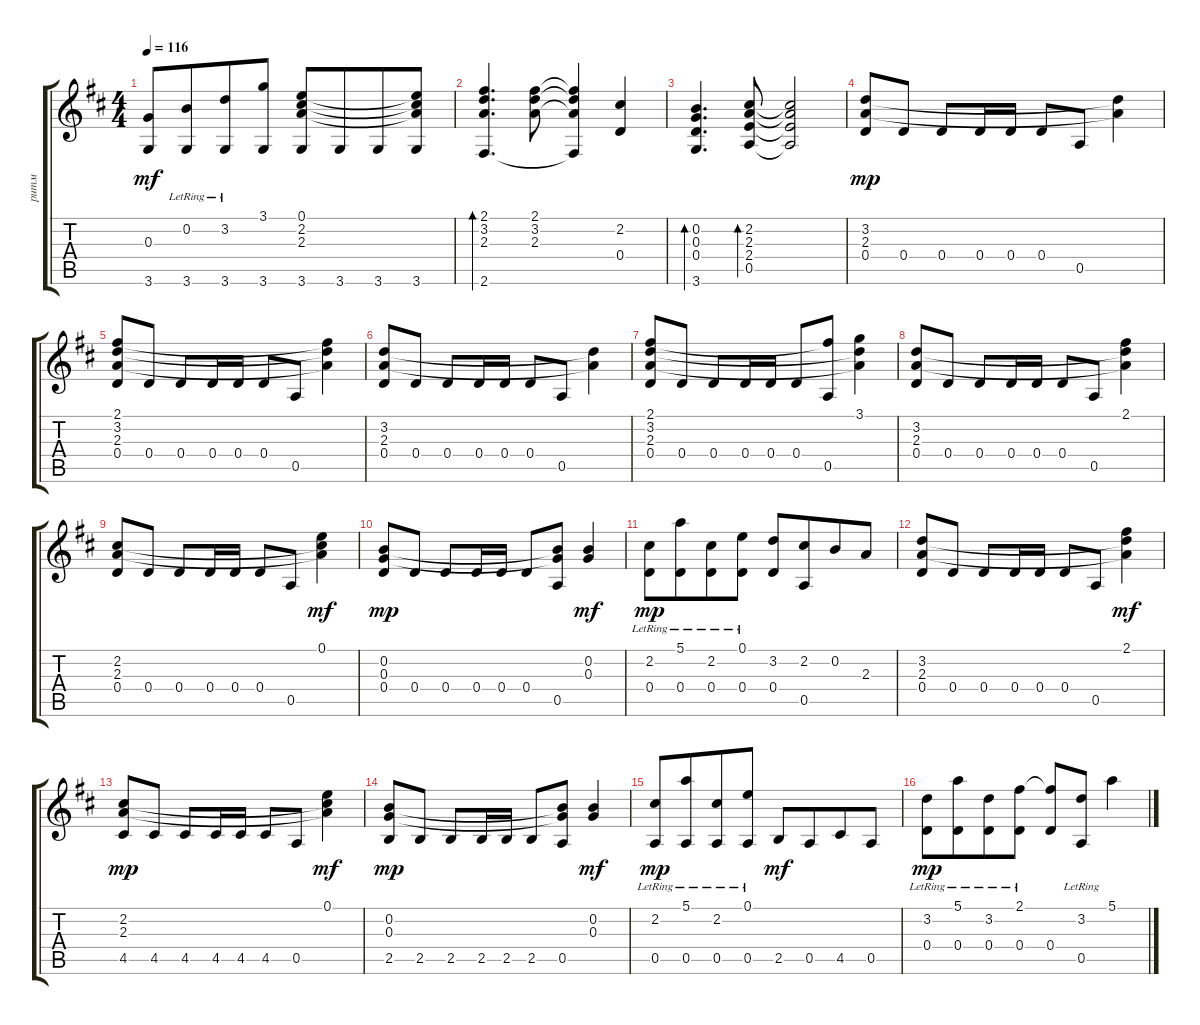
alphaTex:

\track ("ритм" "ритм") {instrument acousticguitarsteel}
\staff {score tabs}
\tuning (E4 B3 G3 D3 A2 E2) {hide}
\ts (4 4)
\tempo 116
\clef g2
\ks d
(0.3 3.6).8{dy mf} (0.2{lr} 3.6).8{beam merge} (3.2{lr} 3.6).8 (3.1 3.6).8 (0.1 2.2 2.3 3.6).8 3.6.8{beam merge} 3.6.8 (0.1{t} 2.2{t} 2.3{t} 3.6).8 |
(2.1 3.2 2.3 2.6).4{d bd 60} (2.1 3.2 2.3).8 (2.1{t} 3.2{t} 2.3{t} 2.6{t}).4 (2.2 0.4).4 |
(0.2 0.3 0.4 3.6).4{d bd 60} (2.2 2.3 2.4 0.5).8{bd 60} (2.2{t} 2.3{t} 2.4{t} 0.5{t}).2 |
(3.2 2.3 0.4).8{dy mp} 0.4.8 0.4.8 0.4.16 0.4.16 0.4.8 0.5.8 (3.2{t} 2.3{t}).4 |
(2.1 3.2 2.3 0.4).8 0.4.8 0.4.8 0.4.16 0.4.16 0.4.8 0.5.8 (2.1{t} 3.2{t} 2.3{t}).4 |
(3.2 2.3 0.4).8 0.4.8 0.4.8 0.4.16 0.4.16 0.4.8 0.5.8 (3.2{t} 2.3{t}).4 |
(2.1 3.2 2.3 0.4).8 0.4.8 0.4.8 0.4.16 0.4.16 0.4.8 (2.1{t} 0.5).8 (3.1 3.2{t} 2.3{t}).4 |
(3.2 2.3 0.4).8 0.4.8 0.4.8 0.4.16 0.4.16 0.4.8 0.5.8 (2.1 3.2{t} 2.3{t}).4 |
(2.2 2.3 0.4).8 0.4.8 0.4.8 0.4.16 0.4.16 0.4.8 0.5.8 (0.1 2.2{t} 2.3{t}).4{dy mf} |
(0.2 0.3 0.4).8{dy mp} 0.4.8 0.4.8 0.4.16 0.4.16 0.4.8 (0.2{t} 0.3{t} 0.5).8 (0.2 0.3).4{dy mf} |
(2.2{lr} 0.4).8{dy mp} (5.1{lr} 0.4).8{beam merge} (2.2{lr} 0.4).8 (0.1{lr} 0.4).8 (3.2 0.4).8 (2.2 0.5).8{beam merge} 0.2.8 2.3.8 |
(3.2 2.3 0.4).8 0.4.8 0.4.8 0.4.16 0.4.16 0.4.8 0.5.8 (2.1 3.2{t} 2.3{t}).4{dy mf} |
(2.2 2.3 4.5).8{dy mp} 4.5.8 4.5.8 4.5.16 4.5.16 4.5.8 0.5.8 (0.1 2.2{t} 2.3{t}).4{dy mf} |
(0.2 0.3 2.5).8{dy mp} 2.5.8 2.5.8 2.5.16 2.5.16 2.5.8 (0.2{t} 0.3{t} 0.5).8 (0.2 0.3).4{dy mf} |
(2.2{lr} 0.5).8{dy mp} (5.1{lr} 0.5).8{beam merge} (2.2{lr} 0.5).8 (0.1{lr} 0.5).8 2.5.8{dy mf} 0.5.8{beam merge} 4.5.8 0.5.8 |
(3.2{lr} 0.4).8{dy mp} (5.1{lr} 0.4).8{beam merge} (3.2{lr} 0.4).8 (2.1{lr} 0.4).8 (2.1{t} 0.4).8 (3.2{lr} 0.5).8 5.1.4
